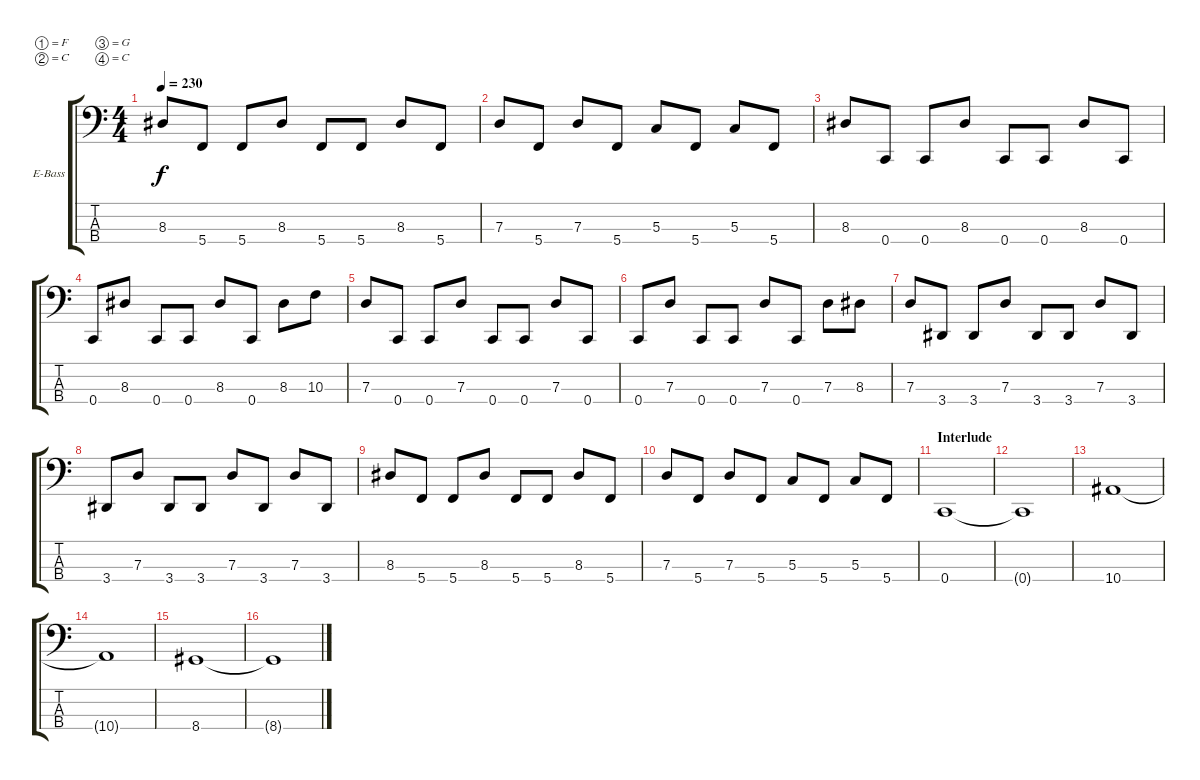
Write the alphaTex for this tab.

\defaultSystemsLayout 4
\bracketExtendMode groupsimilarinstruments
\firstSystemTrackNameOrientation horizontal
\otherSystemsTrackNameOrientation horizontal
\track ("Electric Bass" "E-Bass") {instrument electricbassfinger}
\staff {score tabs}
\tuning (F2 C2 G1 C1)
\ts (4 4)
\tempo 230
\clef f4
\ks c
8.3.8{dy f} 5.4.8 5.4.8 8.3.8 5.4.8 5.4.8 8.3.8 5.4.8 |
7.3.8 5.4.8 7.3.8 5.4.8 5.3.8 5.4.8 5.3.8 5.4.8 |
8.3.8 0.4.8 0.4.8 8.3.8 0.4.8 0.4.8 8.3.8 0.4.8 |
0.4.8 8.3.8 0.4.8 0.4.8 8.3.8 0.4.8 8.3.8 10.3.8 |
7.3.8 0.4.8 0.4.8 7.3.8 0.4.8 0.4.8 7.3.8 0.4.8 |
0.4.8 7.3.8 0.4.8 0.4.8 7.3.8 0.4.8 7.3.8 8.3.8 |
7.3.8 3.4.8 3.4.8 7.3.8 3.4.8 3.4.8 7.3.8 3.4.8 |
3.4.8 7.3.8 3.4.8 3.4.8 7.3.8 3.4.8 7.3.8 3.4.8 |
8.3.8 5.4.8 5.4.8 8.3.8 5.4.8 5.4.8 8.3.8 5.4.8 |
7.3.8 5.4.8 7.3.8 5.4.8 5.3.8 5.4.8 5.3.8 5.4.8 |
\section ("" "Interlude")
0.4.1 |
0.4{t}.1 |
10.4.1 |
10.4{t}.1 |
8.4.1 |
8.4{t}.1
